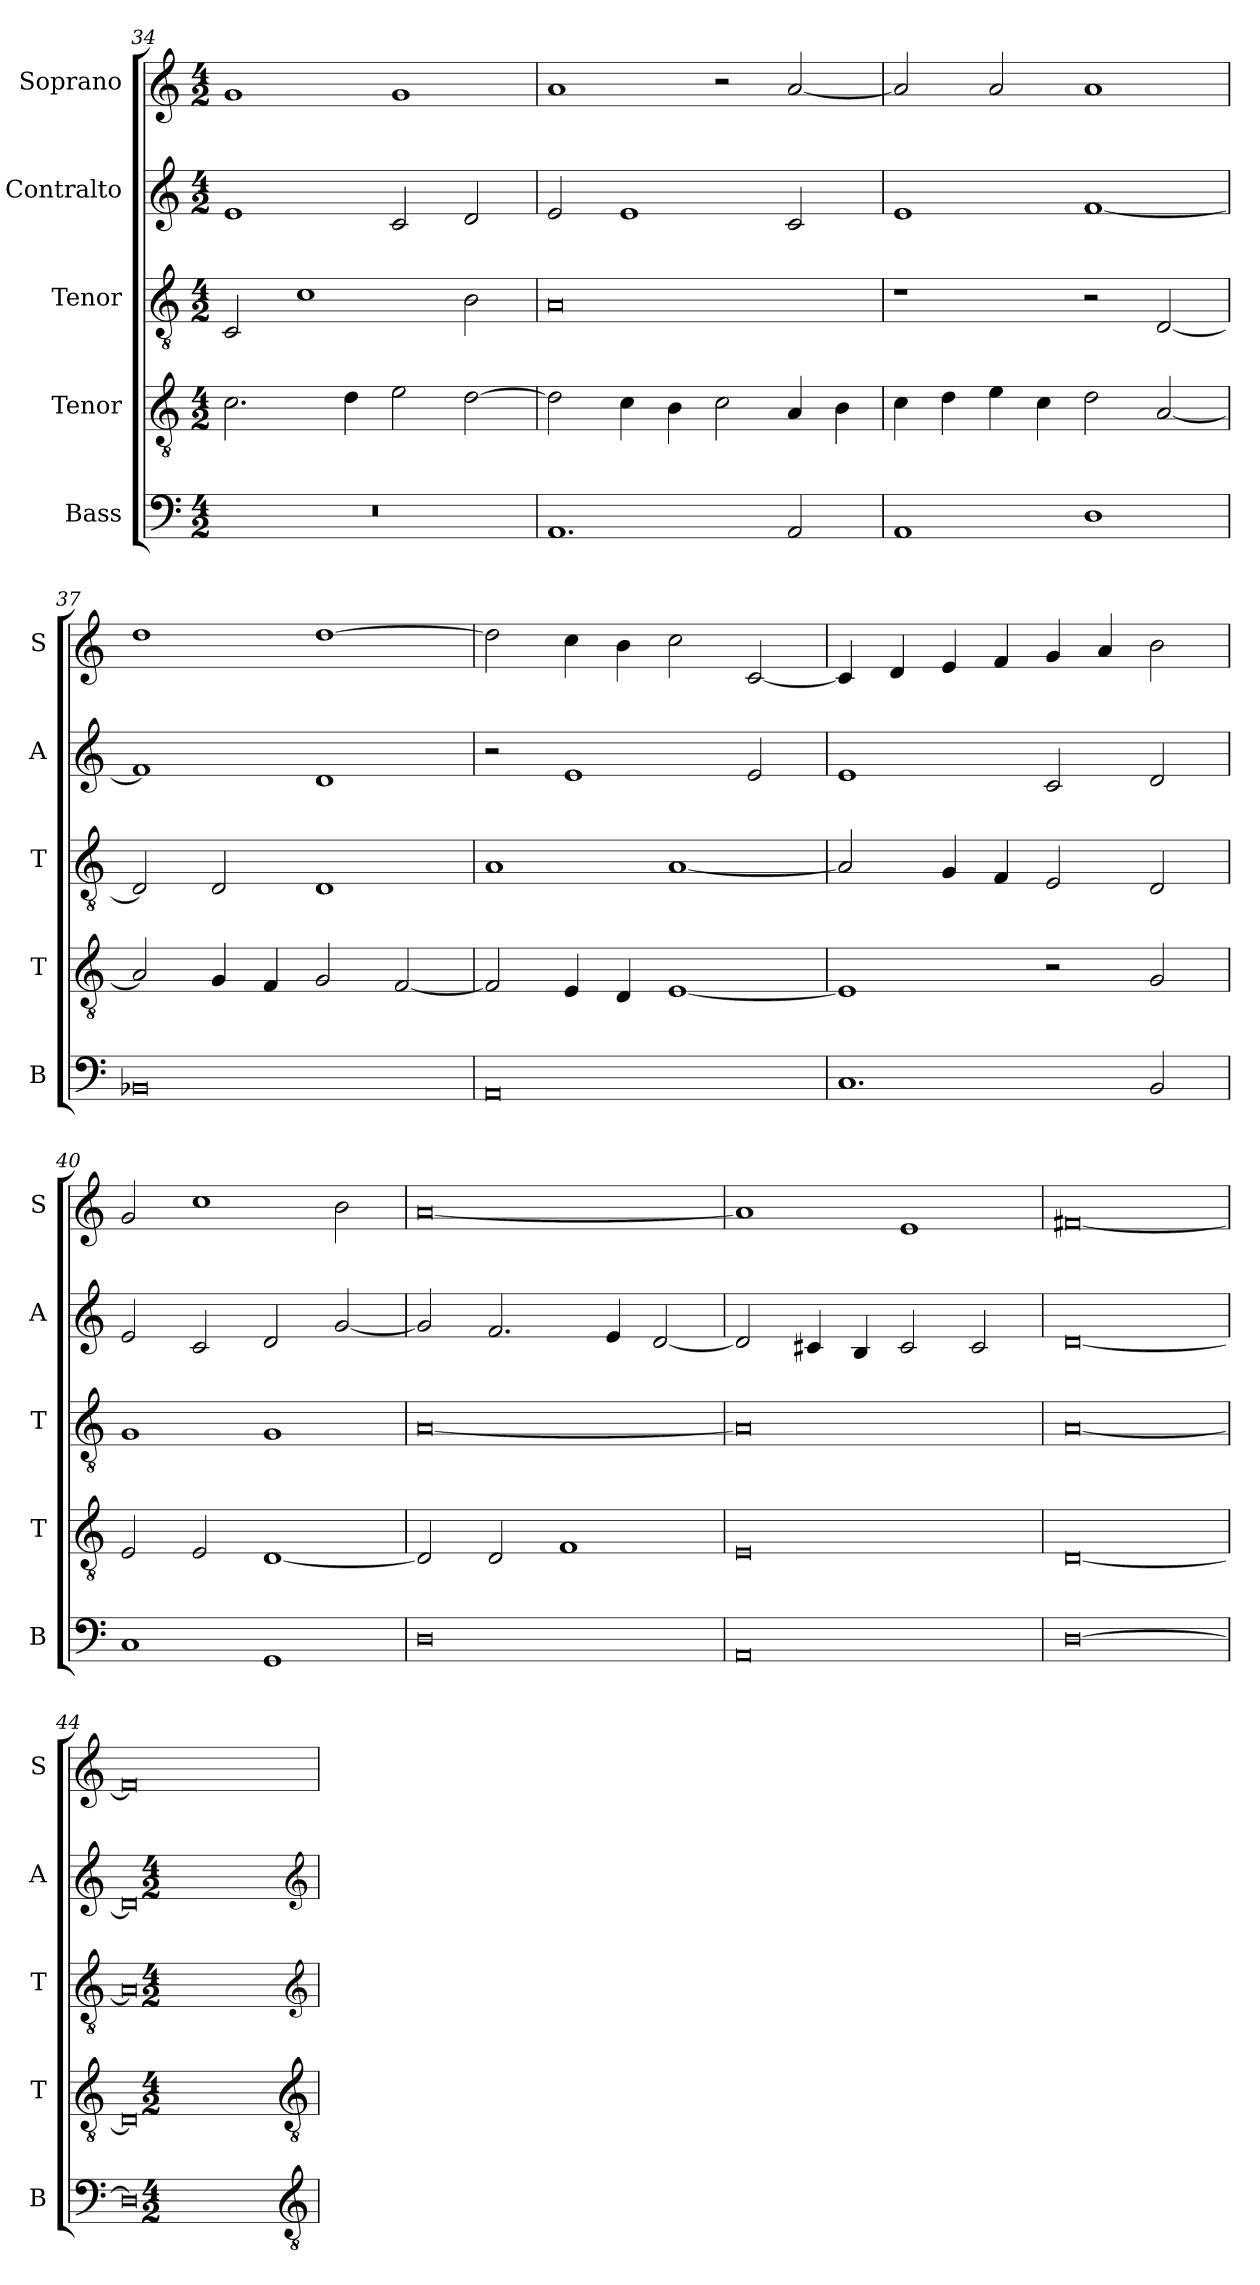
**kern	**kern	**kern	**kern	**kern
*part5	*part4	*part3	*part2	*part1
*staff5	*staff4	*staff3	*staff2	*staff1
*I"Bass	*I"Tenor	*I"Tenor	*I"Contralto	*I"Soprano
*I'B	*I'T	*I'T	*I'A	*I'S
*clefF4	*clefGv2	*clefGv2	*clefG2	*clefG2
*k[]	*k[]	*k[]	*k[]	*k[]
*D:dor	*D:dor	*D:dor	*D:dor	*D:dor
*M4/2	*M4/2	*M4/2	*M4/2	*M4/2
=34	=34	=34	=34	=34
0r	2.c	2C	1e	1g
.	.	1c	.	.
.	4d	.	.	.
.	2e	.	2c	1g
.	[2d	2B	2d	.
=35	=35	=35	=35	=35
1.AA	2d]	0A	2e	1a
.	4c	.	1e	.
.	4B	.	.	.
.	2c	.	.	2r
2AA	4A	.	2c	[2a
.	4B	.	.	.
=36	=36	=36	=36	=36
1AA	4c	1r	1e	2a]
.	4d	.	.	.
.	4e	.	.	2a
.	4c	.	.	.
1D	2d	2r	[1f	1a
.	[2A	[2D	.	.
=37	=37	=37	=37	=37
0BB-X	2A]	2D]	1f]	1dd
.	4G	2D	.	.
.	4F	.	.	.
.	2G	1D	1d	[1dd
.	[2F	.	.	.
=38	=38	=38	=38	=38
0AA	2F]	1A	2r	2dd]
.	4E	.	1e	4cc
.	4D	.	.	4b
.	[1E	[1A	.	2cc
.	.	.	2e	[2c
=39	=39	=39	=39	=39
1.C	1E]	2A]	1e	4c]
.	.	.	.	4d
.	.	4G	.	4e
.	.	4F	.	4f
.	2r	2E	2c	4g
.	.	.	.	4a
2BB	2G	2D	2d	2b
=40	=40	=40	=40	=40
1C	2E	1G	2e	2g
.	2E	.	2c	1cc
1GG	[1D	1G	2d	.
.	.	.	[2g	2b
=41	=41	=41	=41	=41
0D	2D]	[0A	2g]	[0a
.	2D	.	2.f	.
.	1F	.	.	.
.	.	.	4e	.
.	.	.	[2d	.
=42	=42	=42	=42	=42
0AA	0E	0A]	2d]	1a]
.	.	.	4c#X	.
.	.	.	4B	.
.	.	.	2c#	1e
.	.	.	2c#	.
=43	=43	=43	=43	=43
[0D	[0D	[0A	[0d	[0f#X
=44	=44	=44	=44	=44
0D]	0D]	0A]	0d]	0f#]
*clefGv2	*clefGv2	*clefG2	*clefG2	*
*k[]	*k[]	*k[]	*k[]	*
*D:dor	*D:dor	*D:dor	*D:dor	*
*M4/2	*M4/2	*M4/2	*M4/2	*
=	=	=	=	=
*-	*-	*-	*-	*-
